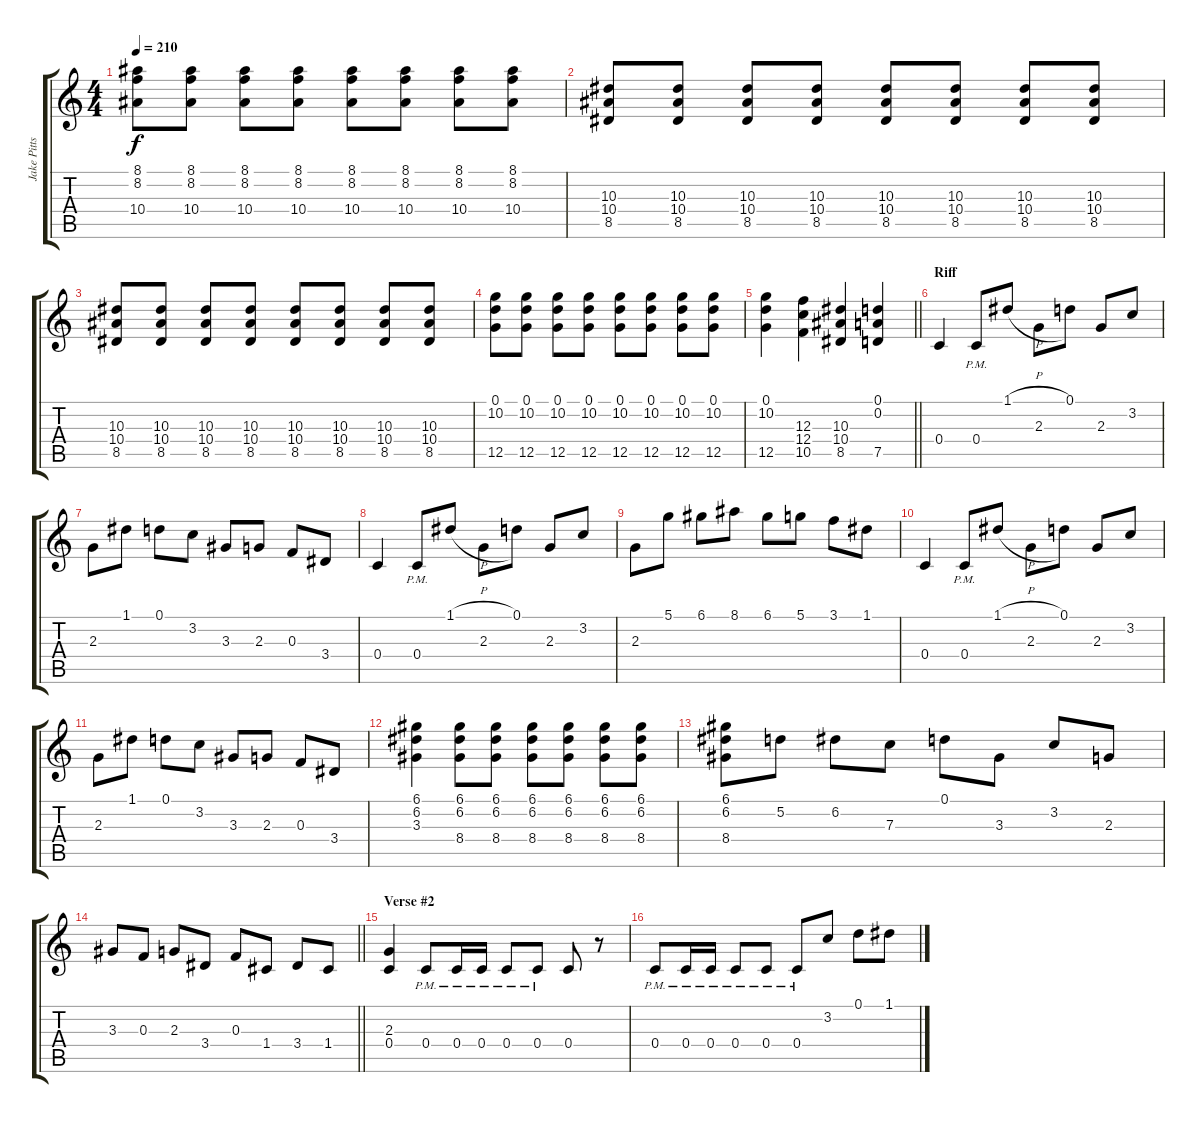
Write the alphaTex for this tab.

\track ("Jake Pitts" "Jake Pitts") {instrument distortionguitar}
\staff {score tabs}
\tuning (D4 A3 F3 C3 G2 C2) {hide}
\ts (4 4)
\tempo 210
\clef g2
\ks c
(8.1 8.2 10.4).8{dy f} (8.1 8.2 10.4).8 (8.1 8.2 10.4).8 (8.1 8.2 10.4).8 (8.1 8.2 10.4).8 (8.1 8.2 10.4).8 (8.1 8.2 10.4).8 (8.1 8.2 10.4).8 |
(10.3 10.4 8.5).8 (10.3 10.4 8.5).8 (10.3 10.4 8.5).8 (10.3 10.4 8.5).8 (10.3 10.4 8.5).8 (10.3 10.4 8.5).8 (10.3 10.4 8.5).8 (10.3 10.4 8.5).8 |
(10.3 10.4 8.5).8 (10.3 10.4 8.5).8 (10.3 10.4 8.5).8 (10.3 10.4 8.5).8 (10.3 10.4 8.5).8 (10.3 10.4 8.5).8 (10.3 10.4 8.5).8 (10.3 10.4 8.5).8 |
(0.1 10.2 12.5).8 (0.1 10.2 12.5).8 (0.1 10.2 12.5).8 (0.1 10.2 12.5).8 (0.1 10.2 12.5).8 (0.1 10.2 12.5).8 (0.1 10.2 12.5).8 (0.1 10.2 12.5).8 |
\barLineRight lightlight
(0.1 10.2 12.5).4 (12.3 12.4 10.5).4 (10.3 10.4 8.5).4 (0.1 0.2 7.5).4 |
\section ("" "Riff")
0.4.4 0.4{pm}.8 1.1{h}.8 2.3.8 0.1.8 2.3.8 3.2.8 |
2.3.8 1.1.8 0.1.8 3.2.8 3.3.8 2.3.8 0.3.8 3.4.8 |
0.4.4 0.4{pm}.8 1.1{h}.8 2.3.8 0.1.8 2.3.8 3.2.8 |
2.3.8 5.1.8 6.1.8 8.1.8 6.1.8 5.1.8 3.1.8 1.1.8 |
0.4.4 0.4{pm}.8 1.1{h}.8 2.3.8 0.1.8 2.3.8 3.2.8 |
2.3.8 1.1.8 0.1.8 3.2.8 3.3.8 2.3.8 0.3.8 3.4.8 |
(6.1 6.2 3.3).4 (6.1 6.2 8.4).8 (6.1 6.2 8.4).8 (6.1 6.2 8.4).8 (6.1 6.2 8.4).8 (6.1 6.2 8.4).8 (6.1 6.2 8.4).8 |
(6.1 6.2 8.4).8 5.2.8 6.2.8 7.3.8 0.1.8 3.3.8 3.2.8 2.3.8 |
\barLineRight lightlight
3.3.8 0.3.8 2.3.8 3.4.8 0.3.8 1.4.8 3.4.8 1.4.8 |
\section ("" "Verse #2")
(2.3 0.4).4 0.4{pm}.8 0.4{pm}.16 0.4{pm}.16 0.4{pm}.8 0.4{pm}.8 0.4.8 r.8 |
0.4{pm}.8 0.4{pm}.16 0.4{pm}.16 0.4{pm}.8 0.4{pm}.8 0.4{pm}.8 3.2.8 0.1.8 1.1.8
